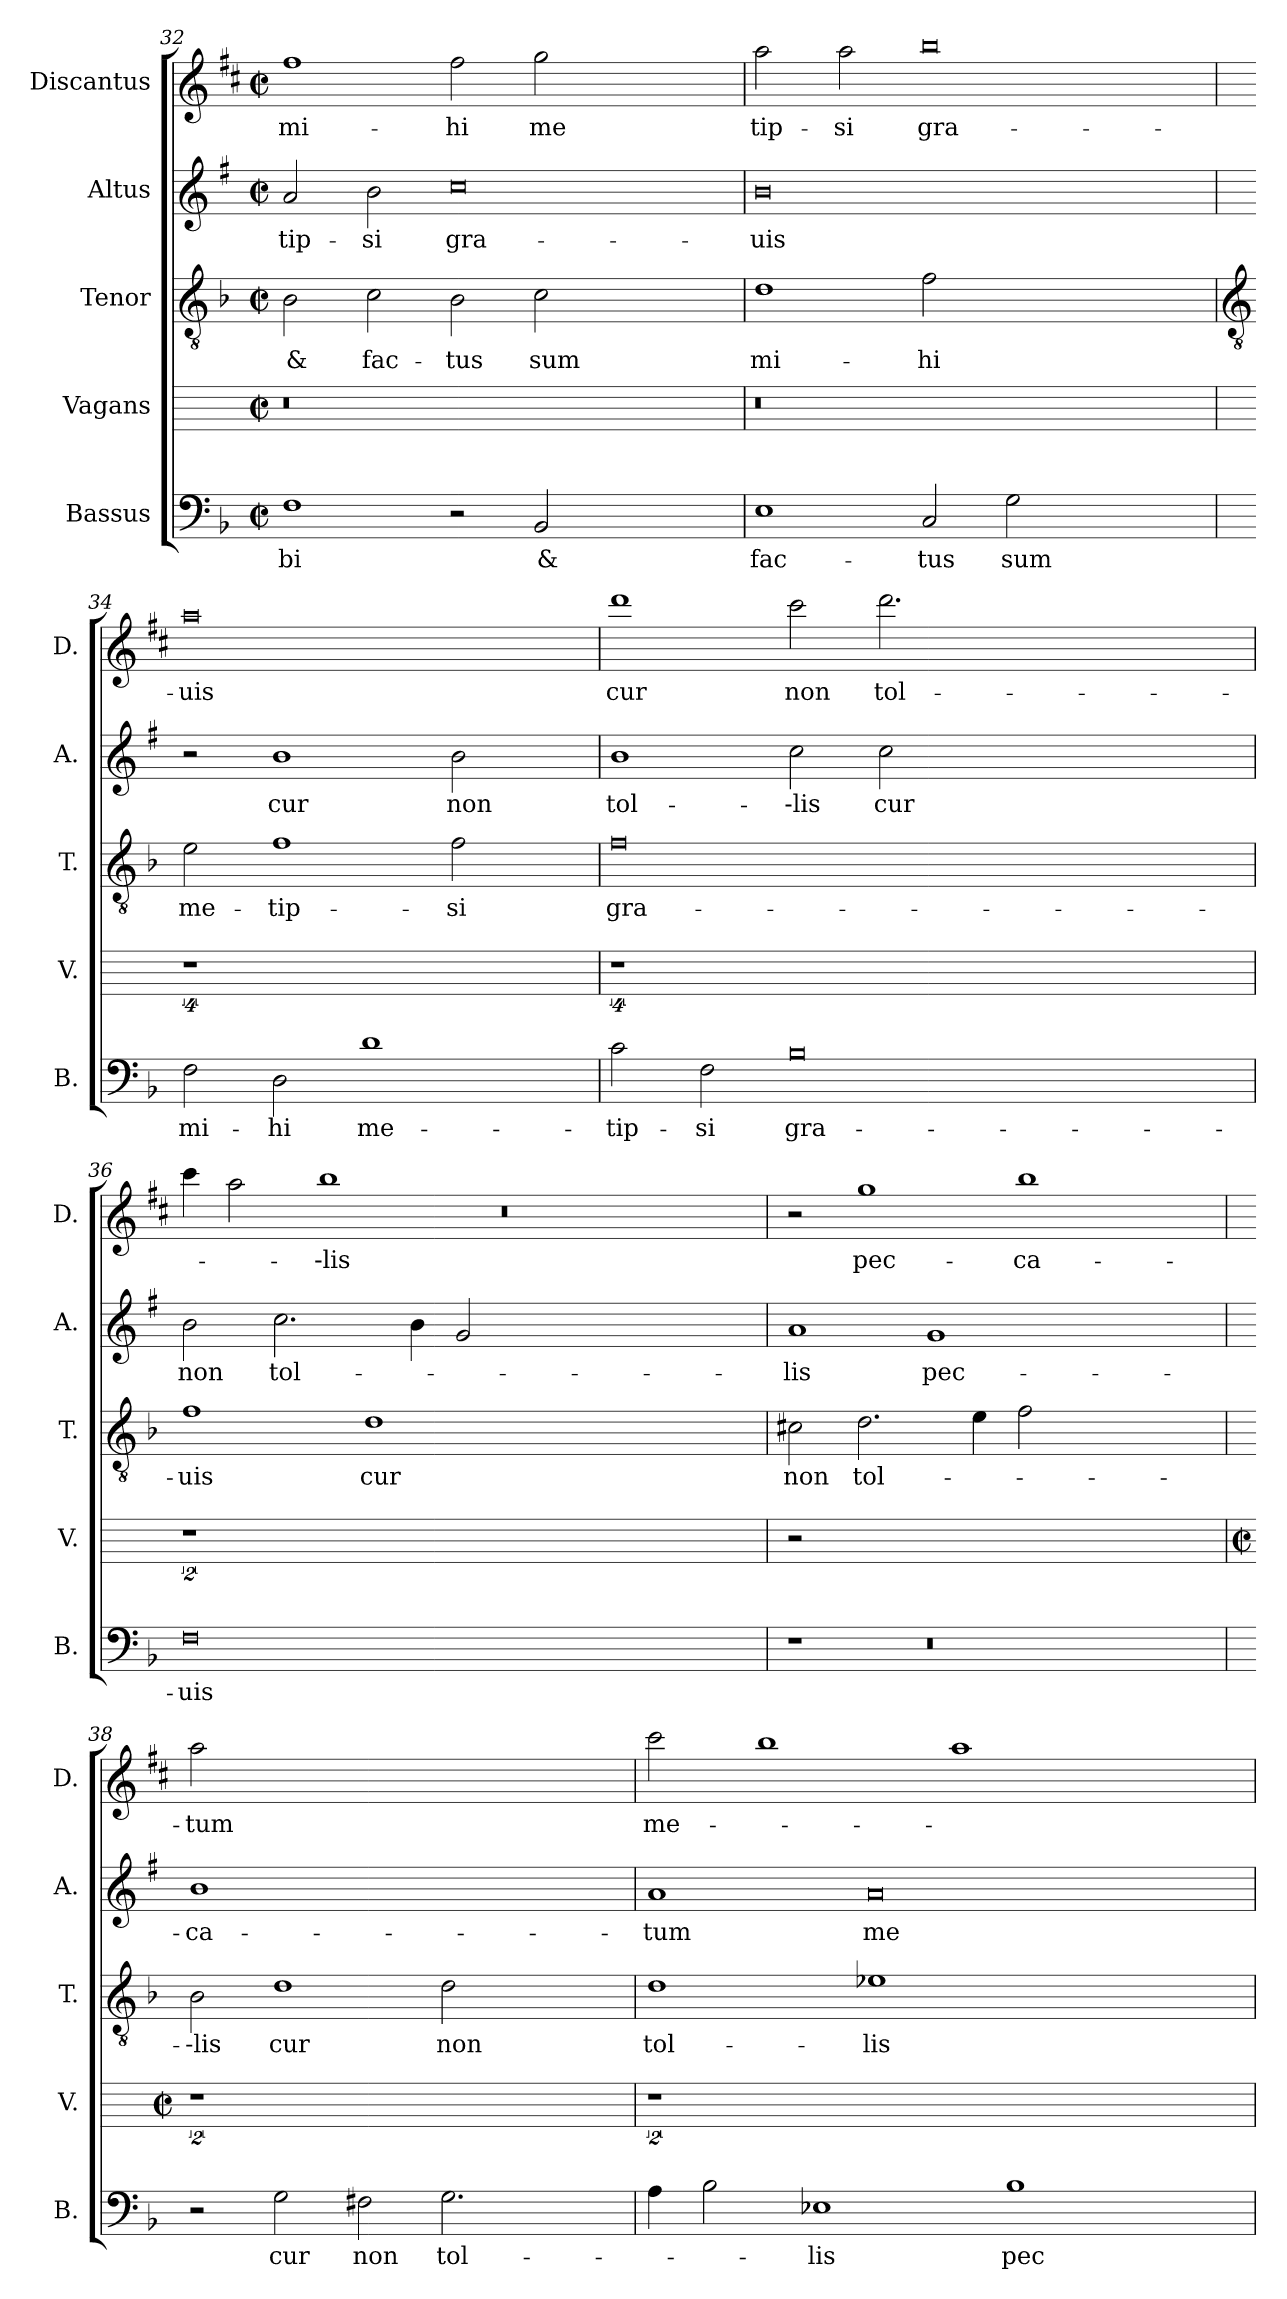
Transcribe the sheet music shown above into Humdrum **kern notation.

**kern	**text	**kern	**kern	**text	**kern	**text	**kern	**text
*part5	*part5	*part4	*part3	*part3	*part2	*part2	*part1	*part1
*staff5	*staff5	*staff4	*staff3	*staff3	*staff2	*staff2	*staff1	*staff1
*I"Bassus	*	*I"Vagans	*I"Tenor	*	*I"Altus	*	*I"Discantus	*
*I'B.	*	*I'V.	*I'T.	*	*I'A.	*	*I'D.	*
!!LO:LB:g=z
*clefF4	*	*	*clefGv2	*	*clefG2	*	*clefG2	*
*	*	*	*	*	*ITrd1c2	*	*ITrd5c9	*
*k[b-]	*	*	*k[b-]	*	*k[b-]	*	*k[b-]	*
*F:	*	*	*F:	*	*F:	*	*F:	*
*M4/2	*	*M4/2	*M4/2	*	*M4/2	*	*M4/2	*
*met(c|)	*	*met(c|)	*met(c|)	*	*met(c|)	*	*met(c|)	*
=32	=32	=32	=32	=32	=32	=32	=32	=32
!	!LO:LY:b	!	!	!LO:LY:b	!	!LO:LY:b	!	!LO:LY:b
1F	-bi	0.r	2B-	&	2g	-tip-	1a	mi-
!	!	!	!	!LO:LY:b	!	!LO:LY:b	!	!
.	.	.	2c	fac-	2a	-si	.	.
!	!	!	!	!LO:LY:b	!	!LO:LY:b	!	!LO:LY:b
2r	.	.	2B-	-tus	0b-	gra-	2a	-hi
!	!LO:LY:b	!	!	!LO:LY:b	!	!	!	!LO:LY:b
2BB-	&	.	2c	sum	.	.	2b-	me
1ryy	.	.	1ryy	.	.	.	1ryy	.
!!LO:LB:g=z
=33	=33	=33	=33	=33	=33	=33	=33	=33
!	!LO:LY:b	!	!	!LO:LY:b	!	!LO:LY:b	!	!LO:LY:b
1E	fac-	0r	1d	mi-	0a	-uis	2cc	tip-
!	!	!	!	!	!	!	!	!LO:LY:b
.	.	.	.	.	.	.	2cc	-si
!	!LO:LY:b	!	!	!LO:LY:b	!	!	!	!LO:LY:b
2C	-tus	.	2f	-hi	.	.	0dd	gra-
!	!LO:LY:b	!	!	!	!	!	!	!
2G	sum	.	1.ryy	.	.	.	.	.
1ryy	.	1ryy	.	.	1ryy	.	.	.
!!LO:LB:g=z
=34	=34	=34	=34	=34	=34	=34	=34	=34
*	*	*	*clefGv2	*	*	*	*	*
!	!LO:LY:b	!	!	!LO:LY:b	!	!	!	!LO:LY:b
2F	mi-	4%9r	2e	me-	2r	.	0cc	-uis
!	!LO:LY:b	!	!	!LO:LY:b	!	!LO:LY:b	!	!
2D	-hi	.	1f	-tip-	1a	cur	.	.
!	!LO:LY:b	!	!	!	!	!	!	!
1d	me-	.	.	.	.	.	.	.
!	!	!	!	!LO:LY:b	!	!LO:LY:b	!	!
.	.	.	2f	-si	2a	non	.	.
4ryy	.	.	4ryy	.	4ryy	.	4ryy	.
!!LO:LB:g=z
=35	=35	=35	=35	=35	=35	=35	=35	=35
!	!LO:LY:b	!	!	!LO:LY:b	!	!LO:LY:b	!	!LO:LY:b
2c	-tip-	4%15r	0f	gra-	1a	tol-	1ff	cur
!	!LO:LY:b	!	!	!	!	!	!	!
2F	-si	.	.	.	.	.	.	.
!	!LO:LY:b	!	!	!	!	!LO:LY:b	!	!LO:LY:b
0B-	gra-	.	.	.	2b-	--lis	2ee	non
!	!	!	!	!	!	!LO:LY:b	!	!LO:LY:b
.	.	.	.	.	2b-	cur	2.ff	tol-
.	.	.	1..ryy	.	1..ryy	.	.	.
.	.	.	.	.	.	.	1.ryy	.
2.ryy	.	.	.	.	.	.	.	.
=36	=36	=36	=36	=36	=36	=36	=36	=36
!	!LO:LY:b	!	!	!LO:LY:b	!	!LO:LY:b	!	!
0F	-uis	2%5r	1f	-uis	2a	non	4ee	.
.	.	.	.	.	.	.	2cc	.
!	!	!	!	!	!	!LO:LY:b	!	!
.	.	.	.	.	2.b-	tol-	.	.
!	!	!	!	!	!	!	!	!LO:LY:b
.	.	.	.	.	.	.	1dd	--lis
!	!	!	!	!LO:LY:b	!	!	!	!
.	.	.	1d	cur	.	.	.	.
.	.	.	.	.	4a	.	.	.
.	.	.	.	.	2f	.	.	.
.	.	.	.	.	.	.	0r	.
1..ryy	.	.	1..ryy	.	1..ryy	.	.	.
.	.	1ryy	.	.	.	.	.	.
.	.	4ryy	.	.	.	.	.	.
=37	=37	=37	=37	=37	=37	=37	=37	=37
!	!	!	!	!LO:LY:b	!	!LO:LY:b	!	!
1r	.	2r	2c#X	non	1g	-lis	2r	.
!	!	!	!	!LO:LY:b	!	!	!	!LO:LY:b
.	.	0ryy	2.d	tol-	.	.	1b-	pec-
!	!	!	!	!	!	!LO:LY:b	!	!
0r	.	.	.	.	1f	pec-	.	.
.	.	.	4e	.	.	.	.	.
!	!	!	!	!	!	!	!	!LO:LY:b
.	.	.	2f	.	.	.	1dd	-ca-
.	.	.	1ryy	.	1ryy	.	.	.
.	.	2ryy	.	.	.	.	2ryy	.
!!LO:LB:g=z
=38	=38	=38	=38	=38	=38	=38	=38	=38
*	*	*M4/2	*	*	*	*	*	*
*	*	*met(c|)	*	*	*	*	*	*
!	!	!	!	!LO:LY:b	!	!LO:LY:b	!	!LO:LY:b
2r	.	2%5r	2B-	--lis	1a	-ca-	2cc	-tum
!	!LO:LY:b	!	!	!LO:LY:b	!	!	!	!
2G	cur	.	1d	cur	.	.	0ryy	.
!	!LO:LY:b	!	!	!	!	!	!	!
2F#X	non	.	.	.	1.ryy	.	.	.
!	!LO:LY:b	!	!	!LO:LY:b	!	!	!	!
2.G	tol-	.	2d	non	.	.	.	.
.	.	.	2ryy	.	.	.	.	.
4ryy	.	.	.	.	.	.	.	.
!!LO:LB:g=z
=39	=39	=39	=39	=39	=39	=39	=39	=39
!	!	!	!	!LO:LY:b	!	!LO:LY:b	!	!LO:LY:b
4A	.	2%5r	1d	tol-	1g	-tum	2ee	me-
2B-	.	.	.	.	.	.	.	.
.	.	.	.	.	.	.	1dd	.
!	!LO:LY:b	!	!	!	!	!	!	!
1E-X	-lis	.	.	.	.	.	.	.
!	!	!	!	!LO:LY:b	!	!LO:LY:b	!	!
.	.	.	1e-X	-lis	0g	me-	.	.
.	.	.	.	.	.	.	1cc	.
!	!LO:LY:b	!	!	!	!	!	!	!
1B-	pec-	.	.	.	.	.	.	.
.	.	.	1ryy	.	.	.	.	.
.	.	2ryy	.	.	.	.	2ryy	.
4ryy	.	.	.	.	.	.	.	.
=	=	=	=	=	=	=	=	=
*-	*-	*-	*-	*-	*-	*-	*-	*-
